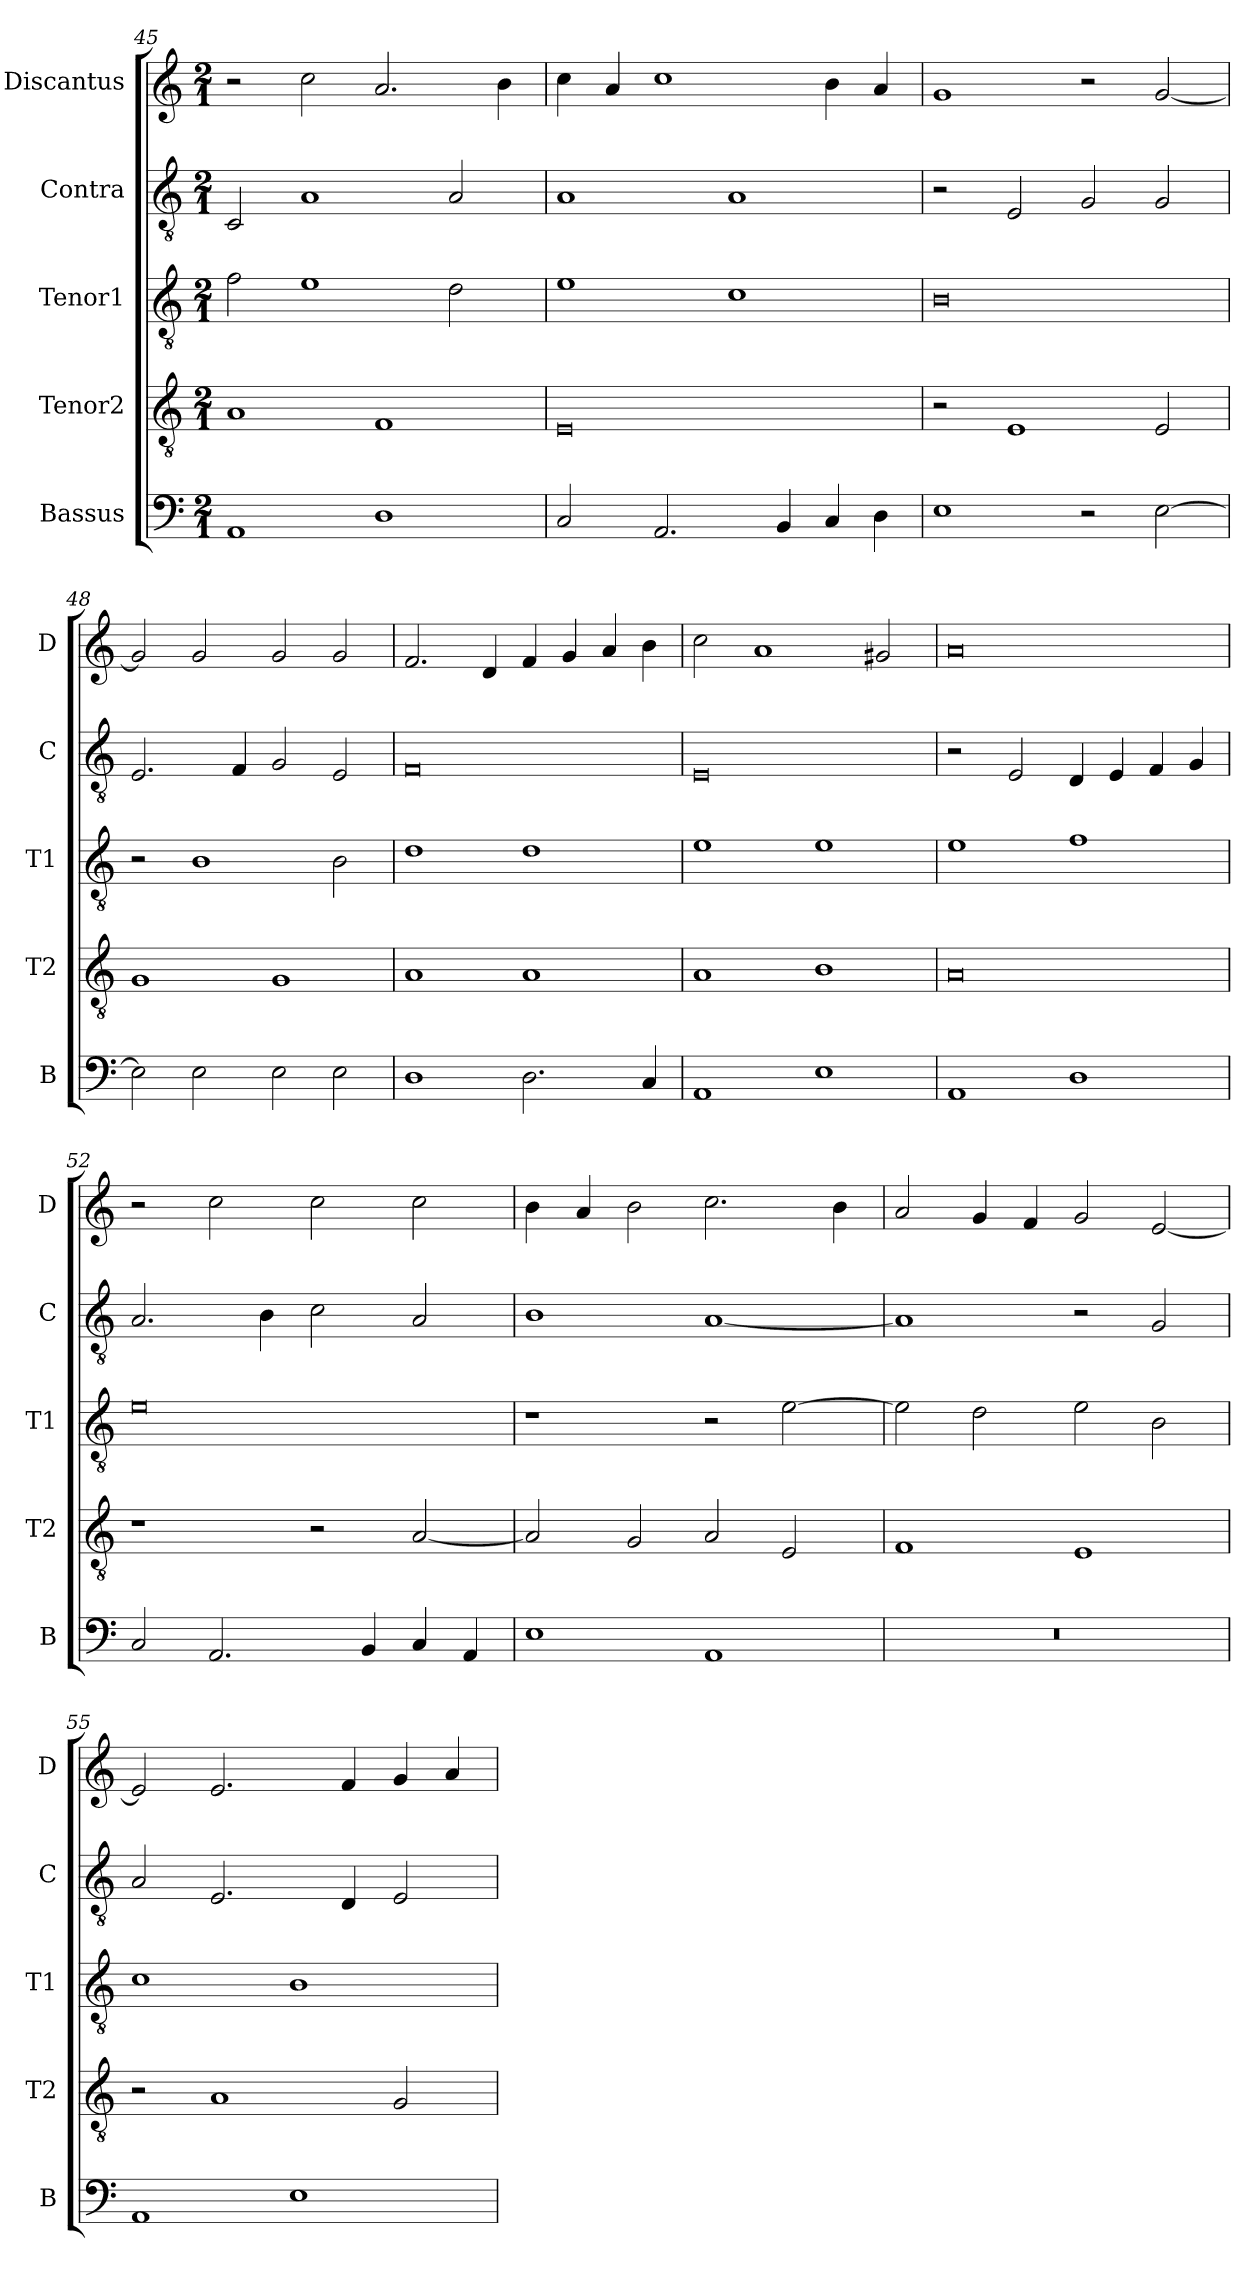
**kern	**kern	**kern	**kern	**kern
*part5	*part4	*part3	*part2	*part1
*staff5	*staff4	*staff3	*staff2	*staff1
*I"Bassus	*I"Tenor2	*I"Tenor1	*I"Contra	*I"Discantus
*I'B	*I'T2	*I'T1	*I'C	*I'D
*clefF4	*clefGv2	*clefGv2	*clefGv2	*clefG2
*k[]	*k[]	*k[]	*k[]	*k[]
*M2/1	*M2/1	*M2/1	*M2/1	*M2/1
=45	=45	=45	=45	=45
1AA	1A	2f\	2C/	2r
.	.	1e	1A	2cc\
1D	1F	.	.	2.a/
.	.	2d\	2A/	.
.	.	.	.	4b\
=46	=46	=46	=46	=46
2C/	0E	1e	1A	4cc\
.	.	.	.	4a/
2.AA/	.	.	.	1cc
.	.	1c	1A	.
4BB/	.	.	.	.
4C/	.	.	.	4b\
4D\	.	.	.	4a/
=47	=47	=47	=47	=47
1E	2r	0B	2r	1g
.	1E	.	2E/	.
2r	.	.	2G/	2r
[2E\	2E/	.	2G/	[2g/
=48	=48	=48	=48	=48
2E\]	1G	2r	2.E/	2g/]
2E\	.	1B	.	2g/
.	.	.	4F/	.
2E\	1G	.	2G/	2g/
2E\	.	2B\	2E/	2g/
=49	=49	=49	=49	=49
1D	1A	1d	0F	2.f/
.	.	.	.	4d/
2.D\	1A	1d	.	4f/
.	.	.	.	4g/
.	.	.	.	4a/
4C/	.	.	.	4b\
=50	=50	=50	=50	=50
1AA	1A	1e	0E	2cc\
.	.	.	.	1a
1E	1B	1e	.	.
.	.	.	.	2g#X/
=51	=51	=51	=51	=51
1AA	0A	1e	2r	0a
.	.	.	2E/	.
1D	.	1f	4D/	.
.	.	.	4E/	.
.	.	.	4F/	.
.	.	.	4G/	.
=52	=52	=52	=52	=52
2C/	1r	0e	2.A/	2r
2.AA/	.	.	.	2cc\
.	.	.	4B\	.
.	2r	.	2c\	2cc\
4BB/	.	.	.	.
4C/	[2A/	.	2A/	2cc\
4AA/	.	.	.	.
=53	=53	=53	=53	=53
1E	2A/]	1r	1B	4b\
.	.	.	.	4a/
.	2G/	.	.	2b\
1AA	2A/	2r	[1A	2.cc\
.	2E/	[2e\	.	.
.	.	.	.	4b\
=54	=54	=54	=54	=54
0r	1F	2e\]	1A]	2a/
.	.	2d\	.	4g/
.	.	.	.	4f/
.	1E	2e\	2r	2g/
.	.	2B\	2G/	[2e/
=55	=55	=55	=55	=55
1AA	2r	1c	2A/	2e/]
.	1A	.	2.E/	2.e/
1E	.	1B	.	.
.	.	.	4D/	4f/
.	2G/	.	2E/	4g/
.	.	.	.	4a/
=	=	=	=	=
*-	*-	*-	*-	*-
